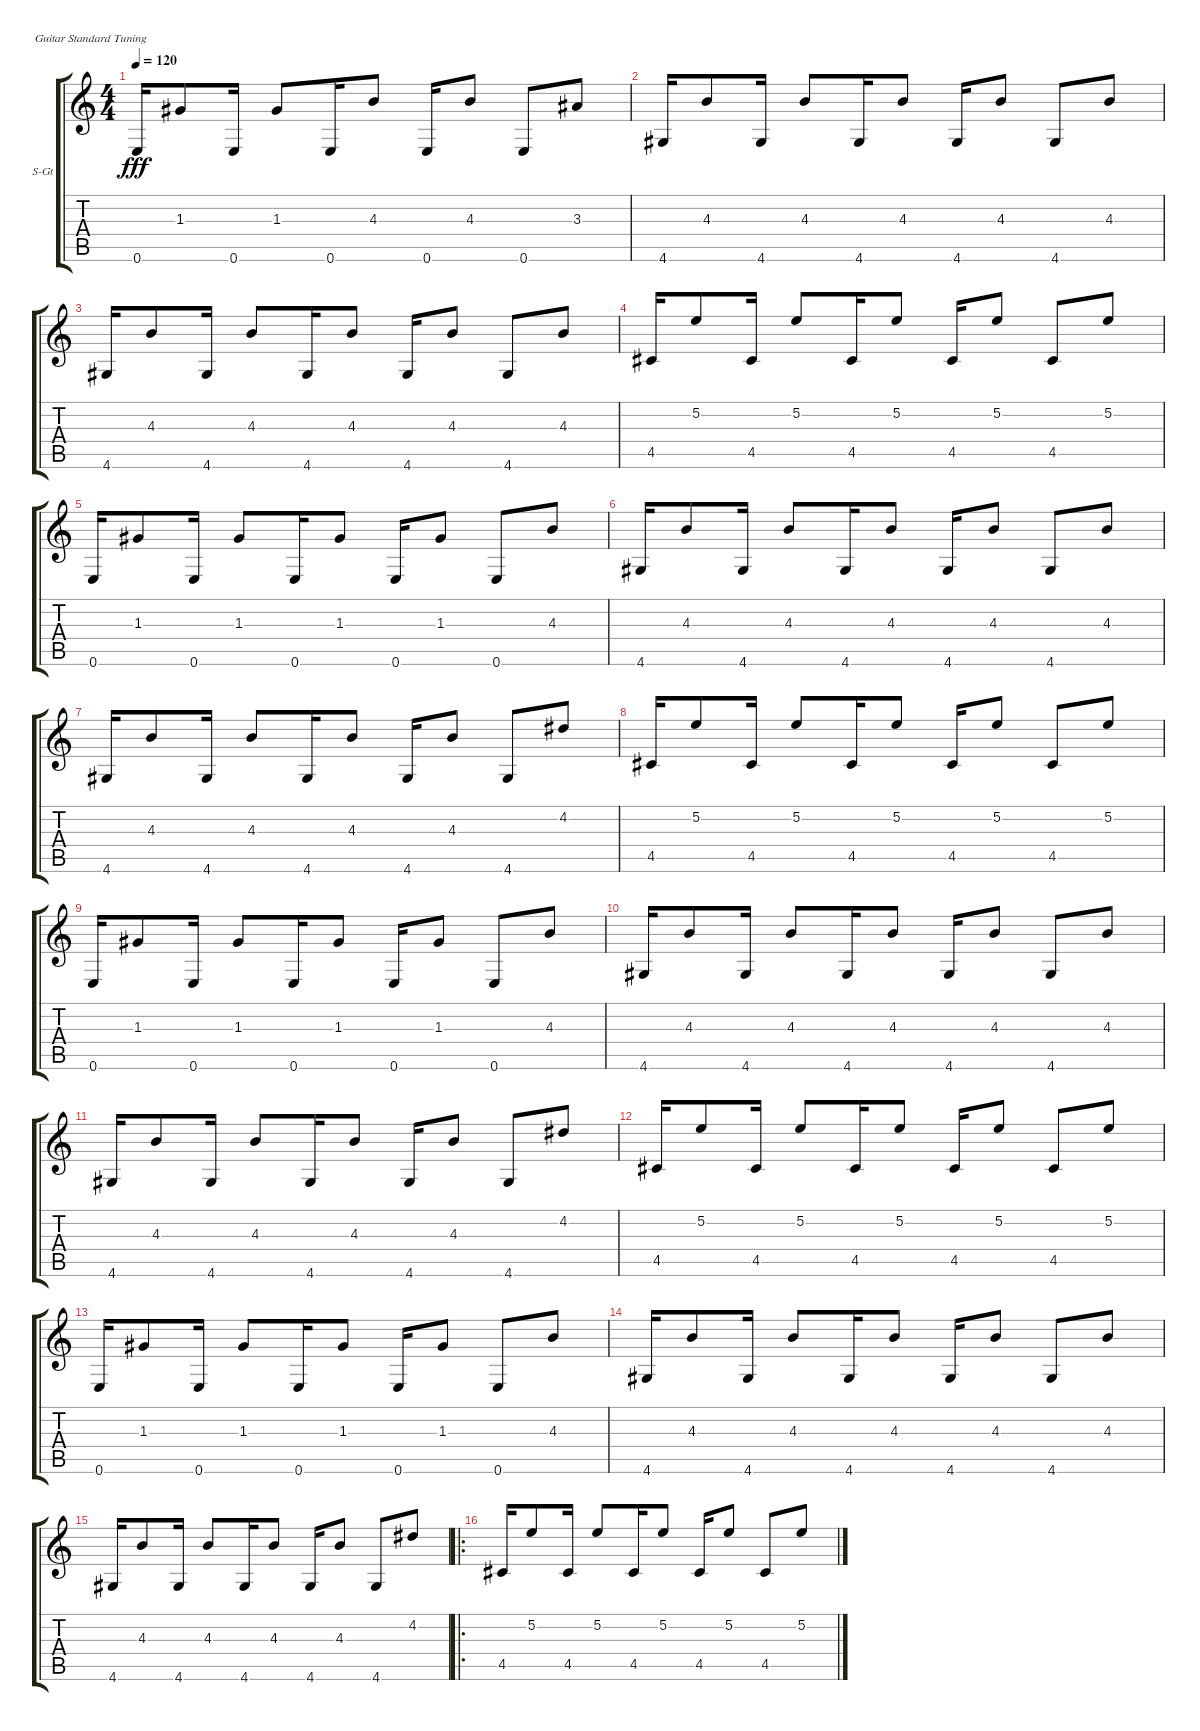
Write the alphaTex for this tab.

\defaultSystemsLayout 4
\bracketExtendMode groupsimilarinstruments
\firstSystemTrackNameOrientation horizontal
\otherSystemsTrackNameOrientation horizontal
\track ("Noize MC" "S-Gt") {instrument acousticguitarsteel}
\staff {score tabs}
\tuning (E4 B3 G3 D3 A2 E2)
\ts (4 4)
\tempo 120
\clef g2
\ks c
0.6.16{dy fff} 1.3.8 0.6.16 1.3.8 0.6.16 4.3.8 0.6.16 4.3.8 0.6.8 3.3.8 |
4.6.16 4.3.8 4.6.16 4.3.8 4.6.16 4.3.8 4.6.16 4.3.8 4.6.8 4.3.8 |
4.6.16 4.3.8 4.6.16 4.3.8 4.6.16 4.3.8 4.6.16 4.3.8 4.6.8 4.3.8 |
4.5.16 5.2.8 4.5.16 5.2.8 4.5.16 5.2.8 4.5.16 5.2.8 4.5.8 5.2.8 |
0.6.16 1.3.8 0.6.16 1.3.8 0.6.16 1.3.8 0.6.16 1.3.8 0.6.8 4.3.8 |
4.6.16 4.3.8 4.6.16 4.3.8 4.6.16 4.3.8 4.6.16 4.3.8 4.6.8 4.3.8 |
4.6.16 4.3.8 4.6.16 4.3.8 4.6.16 4.3.8 4.6.16 4.3.8 4.6.8 4.2.8 |
4.5.16 5.2.8 4.5.16 5.2.8 4.5.16 5.2.8 4.5.16 5.2.8 4.5.8 5.2.8 |
0.6.16 1.3.8 0.6.16 1.3.8 0.6.16 1.3.8 0.6.16 1.3.8 0.6.8 4.3.8 |
4.6.16 4.3.8 4.6.16 4.3.8 4.6.16 4.3.8 4.6.16 4.3.8 4.6.8 4.3.8 |
4.6.16 4.3.8 4.6.16 4.3.8 4.6.16 4.3.8 4.6.16 4.3.8 4.6.8 4.2.8 |
4.5.16 5.2.8 4.5.16 5.2.8 4.5.16 5.2.8 4.5.16 5.2.8 4.5.8 5.2.8 |
0.6.16 1.3.8 0.6.16 1.3.8 0.6.16 1.3.8 0.6.16 1.3.8 0.6.8 4.3.8 |
4.6.16 4.3.8 4.6.16 4.3.8 4.6.16 4.3.8 4.6.16 4.3.8 4.6.8 4.3.8 |
4.6.16 4.3.8 4.6.16 4.3.8 4.6.16 4.3.8 4.6.16 4.3.8 4.6.8 4.2.8 |
\ro
4.5.16 5.2.8 4.5.16 5.2.8 4.5.16 5.2.8 4.5.16 5.2.8 4.5.8 5.2.8
